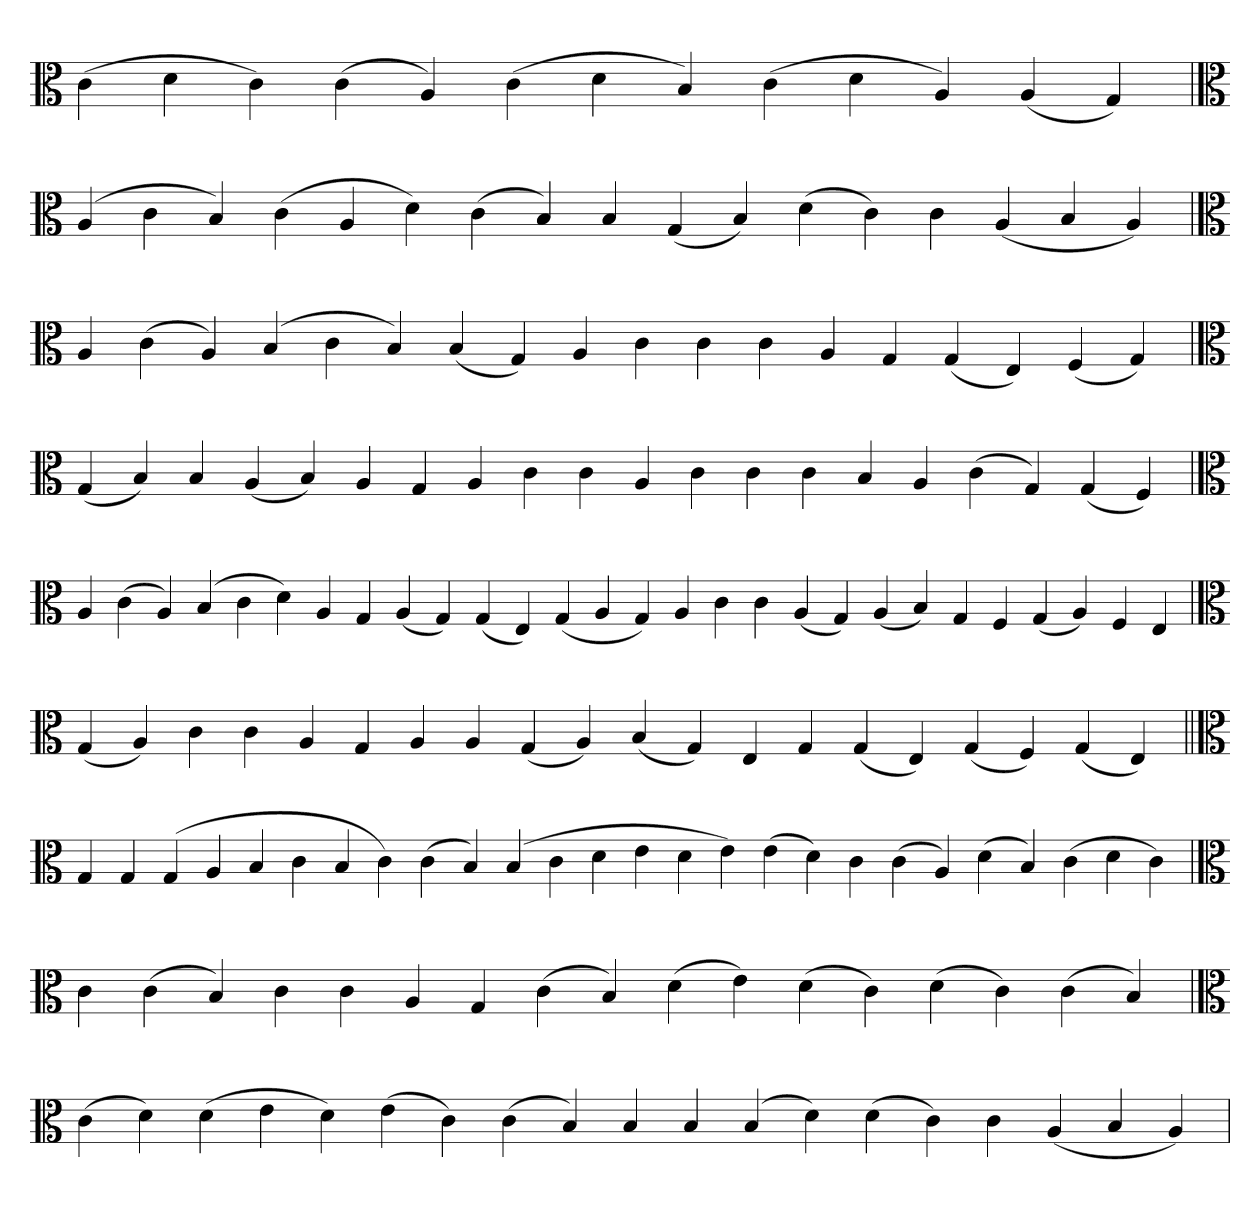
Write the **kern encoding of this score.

**kern
*part1
*staff1
*clefC3
=
(4c
4d
4c)
(4c
4A)
(4c
4d
4B)
(4c
4d
4A)
(4A
4G)
=`
*clefC3
(4A
4c
4B)
(4c
4A
4d)
(4c
4B)
4B
(4G
4B)
(4d
4c)
4c
(4A
4B
4A)
=
*clefC3
4A
(4c
4A)
(4B
4c
4B)
(4B
4G)
4A
4c
4c
4c
4A
4G
(4G
4E)
(4F
4G)
=`
*clefC3
(4G
4B)
4B
(4A
4B)
4A
4G
4A
4c
4c
4A
4c
4c
4c
4B
4A
(4c
4G)
(4G
4F)
='
*clefC3
4A
(4c
4A)
(4B
4c
4d)
4A
4G
(4A
4G)
(4G
4E)
(4G
4A
4G)
4A
4c
4c
(4A
4G)
(4A
4B)
4G
4F
(4G
4A)
4F
4E
=`
*clefC3
(4G
4A)
4c
4c
4A
4G
4A
4A
(4G
4A)
(4B
4G)
4E
4G
(4G
4E)
(4G
4F)
(4G
4E)
=||
*clefC3
4G
4G
(4G
4A
4B
4c
4B
4c)
(4c
4B)
(4B
4c
4d
4e
4d
4e)
(4e
4d)
4c
(4c
4A)
(4d
4B)
(4c
4d
4c)
=`
*clefC3
4c
(4c
4B)
4c
4c
4A
4G
(4c
4B)
(4d
4e)
(4d
4c)
(4d
4c)
(4c
4B)
='
*clefC3
(4c
4d)
(4d
4e
4d)
(4e
4c)
(4c
4B)
4B
4B
(4B
4d)
(4d
4c)
4c
(4A
4B
4A)
=
*-
